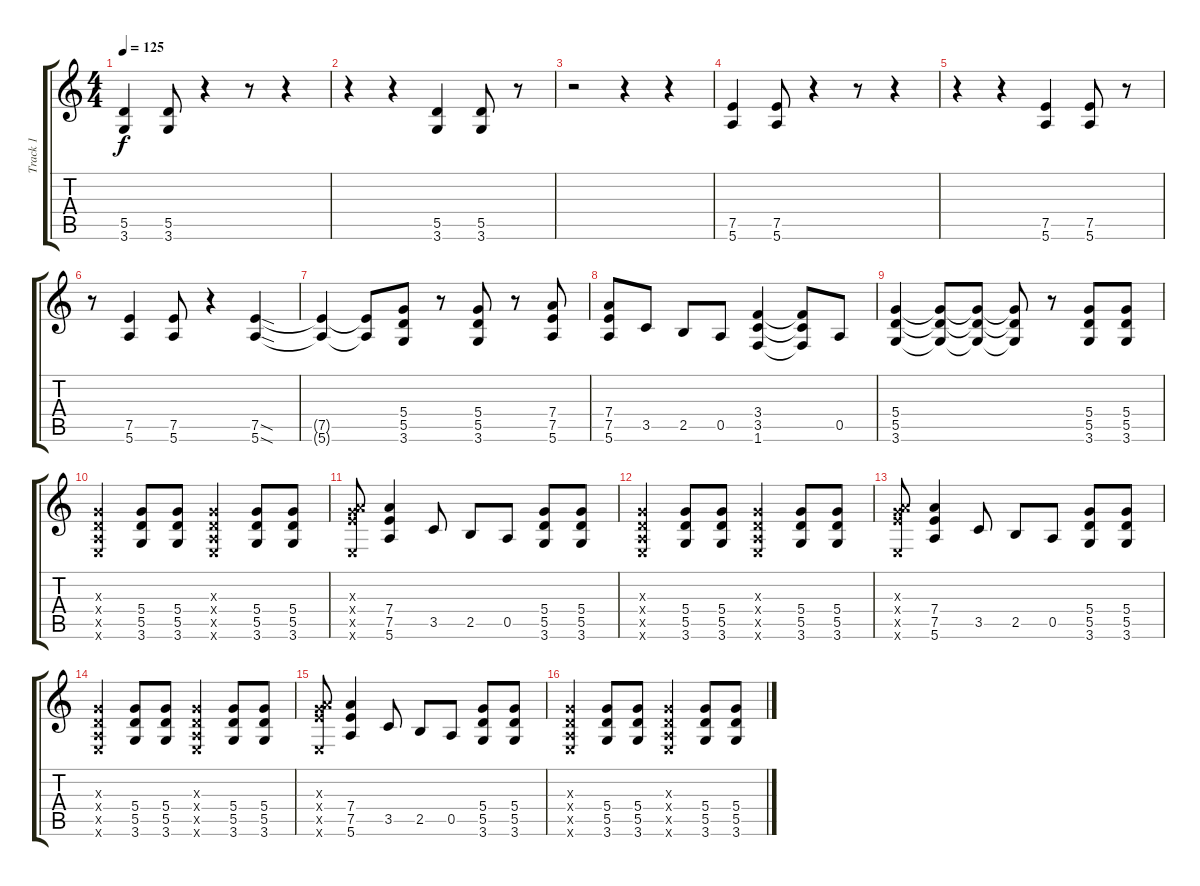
\track ("Track 1" "Track 1") {instrument acousticguitarsteel}
\staff {score tabs}
\tuning (E4 B3 G3 D3 A2 E2) {hide}
\ts (4 4)
\tempo 125
\clef g2
\ks c
(5.5 3.6).4{dy f instrument acousticguitarsteel} (5.5 3.6).8 r.4 r.8 r.4 |
r.4 r.4 (5.5 3.6).4 (5.5 3.6).8 r.8 |
r.2 r.4 r.4 |
(7.5 5.6).4 (7.5 5.6).8 r.4 r.8 r.4 |
r.4 r.4 (7.5 5.6).4 (7.5 5.6).8 r.8 |
r.8 (7.5 5.6).4 (7.5 5.6).8 r.4 (7.5{sod} 5.6{sod}).4 |
(7.5{t} 5.6{t}).4 (7.5{t} 5.6{t}).8 (5.4 5.5 3.6).8 r.8 (5.4 5.5 3.6).8 r.8 (7.4 7.5 5.6).8 |
(7.4 7.5 5.6).8 3.5.8 2.5.8 0.5.8 (3.4 3.5 1.6).4 (3.4{t} 3.5{t} 1.6{t}).8 0.5.8 |
(5.4 5.5 3.6).4 (5.4{t} 5.5{t} 3.6{t}).8{volume 12} (5.4{t} 5.5{t} 3.6{t}).8{volume 11} (5.4{t} 5.5{t} 3.6{t}).8{volume 10} r.8 (5.4 5.5 3.6).8{volume 13} (5.4 5.5 3.6).8 |
(0.3{x} 0.4{x} 0.5{x} 0.6{x}).4 (5.4 5.5 3.6).8 (5.4 5.5 3.6).8 (0.3{x} 0.4{x} 0.5{x} 0.6{x}).4 (5.4 5.5 3.6).8 (5.4 5.5 3.6).8 |
(0.3{x} 7.4{x} 7.5{x} 0.6{x}).8 (7.4 7.5 5.6).4 3.5.8 2.5.8 0.5.8 (5.4 5.5 3.6).8 (5.4 5.5 3.6).8 |
(0.3{x} 0.4{x} 0.5{x} 0.6{x}).4 (5.4 5.5 3.6).8 (5.4 5.5 3.6).8 (0.3{x} 0.4{x} 0.5{x} 0.6{x}).4 (5.4 5.5 3.6).8 (5.4 5.5 3.6).8 |
(0.3{x} 7.4{x} 7.5{x} 0.6{x}).8 (7.4 7.5 5.6).4 3.5.8 2.5.8 0.5.8 (5.4 5.5 3.6).8 (5.4 5.5 3.6).8 |
(0.3{x} 0.4{x} 0.5{x} 0.6{x}).4 (5.4 5.5 3.6).8 (5.4 5.5 3.6).8 (0.3{x} 0.4{x} 0.5{x} 0.6{x}).4 (5.4 5.5 3.6).8 (5.4 5.5 3.6).8 |
(0.3{x} 7.4{x} 7.5{x} 0.6{x}).8 (7.4 7.5 5.6).4 3.5.8 2.5.8 0.5.8 (5.4 5.5 3.6).8 (5.4 5.5 3.6).8 |
(0.3{x} 0.4{x} 0.5{x} 0.6{x}).4 (5.4 5.5 3.6).8 (5.4 5.5 3.6).8 (0.3{x} 0.4{x} 0.5{x} 0.6{x}).4 (5.4 5.5 3.6).8 (5.4 5.5 3.6).8
